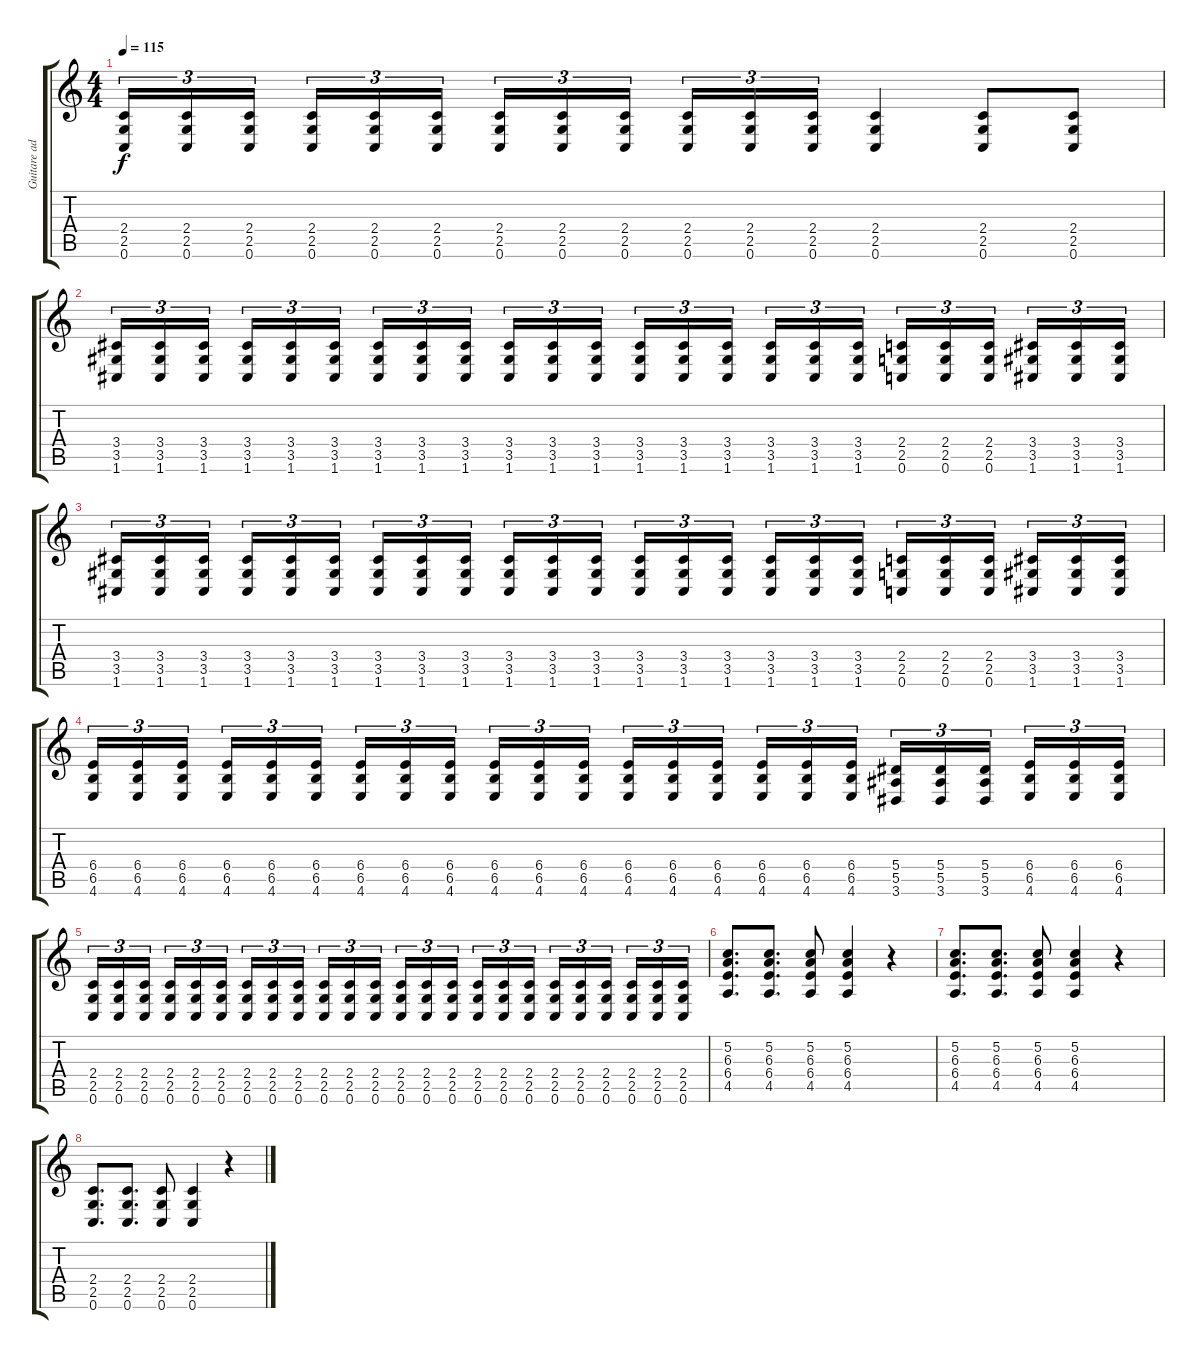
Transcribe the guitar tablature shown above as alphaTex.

\track ("Guitare additionnelle" "Guitare ad") {instrument distortionguitar}
\staff {score tabs}
\tuning (C4 G3 Eb3 Bb2 F2 C2) {hide}
\ts (4 4)
\tempo 115
\clef g2
\ks c
(2.4 2.5 0.6).16{tu (3 2) dy f} (2.4 2.5 0.6).16{tu (3 2)} (2.4 2.5 0.6).16{tu (3 2) beam splitsecondary} (2.4 2.5 0.6).16{tu (3 2)} (2.4 2.5 0.6).16{tu (3 2)} (2.4 2.5 0.6).16{tu (3 2)} (2.4 2.5 0.6).16{tu (3 2)} (2.4 2.5 0.6).16{tu (3 2)} (2.4 2.5 0.6).16{tu (3 2) beam splitsecondary} (2.4 2.5 0.6).16{tu (3 2)} (2.4 2.5 0.6).16{tu (3 2)} (2.4 2.5 0.6).16{tu (3 2)} (2.4 2.5 0.6).4 (2.4 2.5 0.6).8 (2.4 2.5 0.6).8 |
(3.4 3.5 1.6).16{tu (3 2)} (3.4 3.5 1.6).16{tu (3 2)} (3.4 3.5 1.6).16{tu (3 2) beam splitsecondary} (3.4 3.5 1.6).16{tu (3 2)} (3.4 3.5 1.6).16{tu (3 2)} (3.4 3.5 1.6).16{tu (3 2)} (3.4 3.5 1.6).16{tu (3 2)} (3.4 3.5 1.6).16{tu (3 2)} (3.4 3.5 1.6).16{tu (3 2) beam splitsecondary} (3.4 3.5 1.6).16{tu (3 2)} (3.4 3.5 1.6).16{tu (3 2)} (3.4 3.5 1.6).16{tu (3 2)} (3.4 3.5 1.6).16{tu (3 2)} (3.4 3.5 1.6).16{tu (3 2)} (3.4 3.5 1.6).16{tu (3 2) beam splitsecondary} (3.4 3.5 1.6).16{tu (3 2)} (3.4 3.5 1.6).16{tu (3 2)} (3.4 3.5 1.6).16{tu (3 2)} (2.4 2.5 0.6).16{tu (3 2)} (2.4 2.5 0.6).16{tu (3 2)} (2.4 2.5 0.6).16{tu (3 2) beam splitsecondary} (3.4 3.5 1.6).16{tu (3 2)} (3.4 3.5 1.6).16{tu (3 2)} (3.4 3.5 1.6).16{tu (3 2)} |
(3.4 3.5 1.6).16{tu (3 2)} (3.4 3.5 1.6).16{tu (3 2)} (3.4 3.5 1.6).16{tu (3 2) beam splitsecondary} (3.4 3.5 1.6).16{tu (3 2)} (3.4 3.5 1.6).16{tu (3 2)} (3.4 3.5 1.6).16{tu (3 2)} (3.4 3.5 1.6).16{tu (3 2)} (3.4 3.5 1.6).16{tu (3 2)} (3.4 3.5 1.6).16{tu (3 2) beam splitsecondary} (3.4 3.5 1.6).16{tu (3 2)} (3.4 3.5 1.6).16{tu (3 2)} (3.4 3.5 1.6).16{tu (3 2)} (3.4 3.5 1.6).16{tu (3 2)} (3.4 3.5 1.6).16{tu (3 2)} (3.4 3.5 1.6).16{tu (3 2) beam splitsecondary} (3.4 3.5 1.6).16{tu (3 2)} (3.4 3.5 1.6).16{tu (3 2)} (3.4 3.5 1.6).16{tu (3 2)} (2.4 2.5 0.6).16{tu (3 2)} (2.4 2.5 0.6).16{tu (3 2)} (2.4 2.5 0.6).16{tu (3 2) beam splitsecondary} (3.4 3.5 1.6).16{tu (3 2)} (3.4 3.5 1.6).16{tu (3 2)} (3.4 3.5 1.6).16{tu (3 2)} |
(6.4 6.5 4.6).16{tu (3 2)} (6.4 6.5 4.6).16{tu (3 2)} (6.4 6.5 4.6).16{tu (3 2) beam splitsecondary} (6.4 6.5 4.6).16{tu (3 2)} (6.4 6.5 4.6).16{tu (3 2)} (6.4 6.5 4.6).16{tu (3 2)} (6.4 6.5 4.6).16{tu (3 2)} (6.4 6.5 4.6).16{tu (3 2)} (6.4 6.5 4.6).16{tu (3 2) beam splitsecondary} (6.4 6.5 4.6).16{tu (3 2)} (6.4 6.5 4.6).16{tu (3 2)} (6.4 6.5 4.6).16{tu (3 2)} (6.4 6.5 4.6).16{tu (3 2)} (6.4 6.5 4.6).16{tu (3 2)} (6.4 6.5 4.6).16{tu (3 2) beam splitsecondary} (6.4 6.5 4.6).16{tu (3 2)} (6.4 6.5 4.6).16{tu (3 2)} (6.4 6.5 4.6).16{tu (3 2)} (5.4 5.5 3.6).16{tu (3 2)} (5.4 5.5 3.6).16{tu (3 2)} (5.4 5.5 3.6).16{tu (3 2) beam splitsecondary} (6.4 6.5 4.6).16{tu (3 2)} (6.4 6.5 4.6).16{tu (3 2)} (6.4 6.5 4.6).16{tu (3 2)} |
(2.4 2.5 0.6).16{tu (3 2)} (2.4 2.5 0.6).16{tu (3 2)} (2.4 2.5 0.6).16{tu (3 2) beam splitsecondary} (2.4 2.5 0.6).16{tu (3 2)} (2.4 2.5 0.6).16{tu (3 2)} (2.4 2.5 0.6).16{tu (3 2)} (2.4 2.5 0.6).16{tu (3 2)} (2.4 2.5 0.6).16{tu (3 2)} (2.4 2.5 0.6).16{tu (3 2) beam splitsecondary} (2.4 2.5 0.6).16{tu (3 2)} (2.4 2.5 0.6).16{tu (3 2)} (2.4 2.5 0.6).16{tu (3 2)} (2.4 2.5 0.6).16{tu (3 2)} (2.4 2.5 0.6).16{tu (3 2)} (2.4 2.5 0.6).16{tu (3 2) beam splitsecondary} (2.4 2.5 0.6).16{tu (3 2)} (2.4 2.5 0.6).16{tu (3 2)} (2.4 2.5 0.6).16{tu (3 2)} (2.4 2.5 0.6).16{tu (3 2)} (2.4 2.5 0.6).16{tu (3 2)} (2.4 2.5 0.6).16{tu (3 2) beam splitsecondary} (2.4 2.5 0.6).16{tu (3 2)} (2.4 2.5 0.6).16{tu (3 2)} (2.4 2.5 0.6).16{tu (3 2)} |
(5.2 6.3 6.4 4.5).8{d} (5.2 6.3 6.4 4.5).8{d} (5.2 6.3 6.4 4.5).8 (5.2 6.3 6.4 4.5).4 r.4 |
(5.2 6.3 6.4 4.5).8{d} (5.2 6.3 6.4 4.5).8{d} (5.2 6.3 6.4 4.5).8 (5.2 6.3 6.4 4.5).4 r.4 |
(2.4 2.5 0.6).8{d} (2.4 2.5 0.6).8{d} (2.4 2.5 0.6).8 (2.4 2.5 0.6).4 r.4
